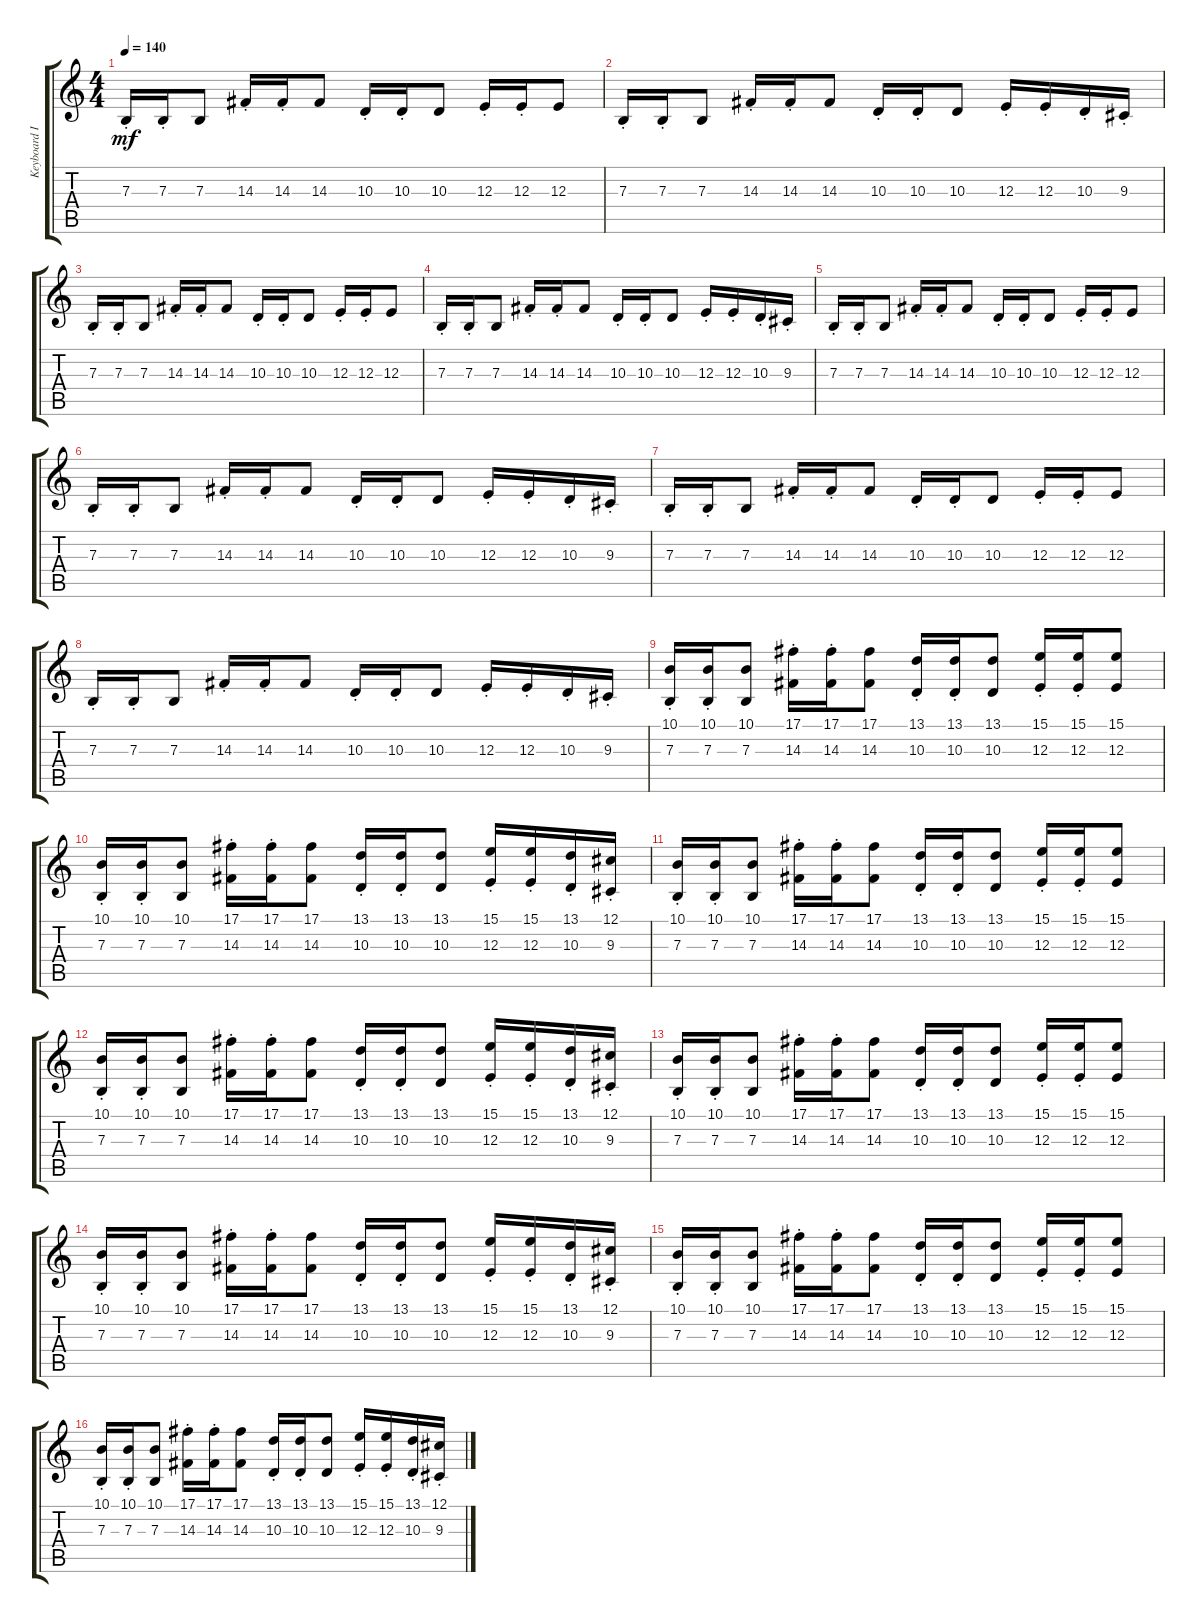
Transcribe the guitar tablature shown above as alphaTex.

\track ("Keyboard IV" "Keyboard I") {instrument lead2sawtooth}
\staff {score tabs}
\tuning (Db4 Ab3 E3 B2 Gb2 B1) {hide}
\ts (4 4)
\tempo 140
\clef g2
\ks c
7.3{st}.16{dy mf} 7.3{st}.16 7.3.8 14.3{st}.16 14.3{st}.16 14.3.8 10.3{st}.16 10.3{st}.16 10.3.8 12.3{st}.16 12.3{st}.16 12.3.8 |
7.3{st}.16 7.3{st}.16 7.3.8 14.3{st}.16 14.3{st}.16 14.3.8 10.3{st}.16 10.3{st}.16 10.3.8 12.3{st}.16 12.3{st}.16 10.3{st}.16 9.3{st}.16 |
7.3{st}.16 7.3{st}.16 7.3.8 14.3{st}.16 14.3{st}.16 14.3.8 10.3{st}.16 10.3{st}.16 10.3.8 12.3{st}.16 12.3{st}.16 12.3.8 |
7.3{st}.16 7.3{st}.16 7.3.8 14.3{st}.16 14.3{st}.16 14.3.8 10.3{st}.16 10.3{st}.16 10.3.8 12.3{st}.16 12.3{st}.16 10.3{st}.16 9.3{st}.16 |
7.3{st}.16 7.3{st}.16 7.3.8 14.3{st}.16 14.3{st}.16 14.3.8 10.3{st}.16 10.3{st}.16 10.3.8 12.3{st}.16 12.3{st}.16 12.3.8 |
7.3{st}.16 7.3{st}.16 7.3.8 14.3{st}.16 14.3{st}.16 14.3.8 10.3{st}.16 10.3{st}.16 10.3.8 12.3{st}.16 12.3{st}.16 10.3{st}.16 9.3{st}.16 |
7.3{st}.16 7.3{st}.16 7.3.8 14.3{st}.16 14.3{st}.16 14.3.8 10.3{st}.16 10.3{st}.16 10.3.8 12.3{st}.16 12.3{st}.16 12.3.8 |
7.3{st}.16 7.3{st}.16 7.3.8 14.3{st}.16 14.3{st}.16 14.3.8 10.3{st}.16 10.3{st}.16 10.3.8 12.3{st}.16 12.3{st}.16 10.3{st}.16 9.3{st}.16 |
(10.1{st} 7.3{st}).16 (10.1{st} 7.3{st}).16 (10.1 7.3).8 (17.1{st} 14.3{st}).16 (17.1{st} 14.3{st}).16 (17.1 14.3).8 (13.1{st} 10.3{st}).16 (13.1{st} 10.3{st}).16 (13.1 10.3).8 (15.1{st} 12.3{st}).16 (15.1{st} 12.3{st}).16 (15.1 12.3).8 |
(10.1{st} 7.3{st}).16 (10.1{st} 7.3{st}).16 (10.1 7.3).8 (17.1{st} 14.3{st}).16 (17.1{st} 14.3{st}).16 (17.1 14.3).8 (13.1{st} 10.3{st}).16 (13.1{st} 10.3{st}).16 (13.1 10.3).8 (15.1{st} 12.3{st}).16 (15.1{st} 12.3{st}).16 (13.1{st} 10.3{st}).16 (12.1{st} 9.3{st}).16 |
(10.1{st} 7.3{st}).16 (10.1{st} 7.3{st}).16 (10.1 7.3).8 (17.1{st} 14.3{st}).16 (17.1{st} 14.3{st}).16 (17.1 14.3).8 (13.1{st} 10.3{st}).16 (13.1{st} 10.3{st}).16 (13.1 10.3).8 (15.1{st} 12.3{st}).16 (15.1{st} 12.3{st}).16 (15.1 12.3).8 |
(10.1{st} 7.3{st}).16 (10.1{st} 7.3{st}).16 (10.1 7.3).8 (17.1{st} 14.3{st}).16 (17.1{st} 14.3{st}).16 (17.1 14.3).8 (13.1{st} 10.3{st}).16 (13.1{st} 10.3{st}).16 (13.1 10.3).8 (15.1{st} 12.3{st}).16 (15.1{st} 12.3{st}).16 (13.1{st} 10.3{st}).16 (12.1{st} 9.3{st}).16 |
(10.1{st} 7.3{st}).16 (10.1{st} 7.3{st}).16 (10.1 7.3).8 (17.1{st} 14.3{st}).16 (17.1{st} 14.3{st}).16 (17.1 14.3).8 (13.1{st} 10.3{st}).16 (13.1{st} 10.3{st}).16 (13.1 10.3).8 (15.1{st} 12.3{st}).16 (15.1{st} 12.3{st}).16 (15.1 12.3).8 |
(10.1{st} 7.3{st}).16 (10.1{st} 7.3{st}).16 (10.1 7.3).8 (17.1{st} 14.3{st}).16 (17.1{st} 14.3{st}).16 (17.1 14.3).8 (13.1{st} 10.3{st}).16 (13.1{st} 10.3{st}).16 (13.1 10.3).8 (15.1{st} 12.3{st}).16 (15.1{st} 12.3{st}).16 (13.1{st} 10.3{st}).16 (12.1{st} 9.3{st}).16 |
(10.1{st} 7.3{st}).16 (10.1{st} 7.3{st}).16 (10.1 7.3).8 (17.1{st} 14.3{st}).16 (17.1{st} 14.3{st}).16 (17.1 14.3).8 (13.1{st} 10.3{st}).16 (13.1{st} 10.3{st}).16 (13.1 10.3).8 (15.1{st} 12.3{st}).16 (15.1{st} 12.3{st}).16 (15.1 12.3).8 |
(10.1{st} 7.3{st}).16 (10.1{st} 7.3{st}).16 (10.1 7.3).8 (17.1{st} 14.3{st}).16 (17.1{st} 14.3{st}).16 (17.1 14.3).8 (13.1{st} 10.3{st}).16 (13.1{st} 10.3{st}).16 (13.1 10.3).8 (15.1{st} 12.3{st}).16 (15.1{st} 12.3{st}).16 (13.1{st} 10.3{st}).16 (12.1{st} 9.3{st}).16
